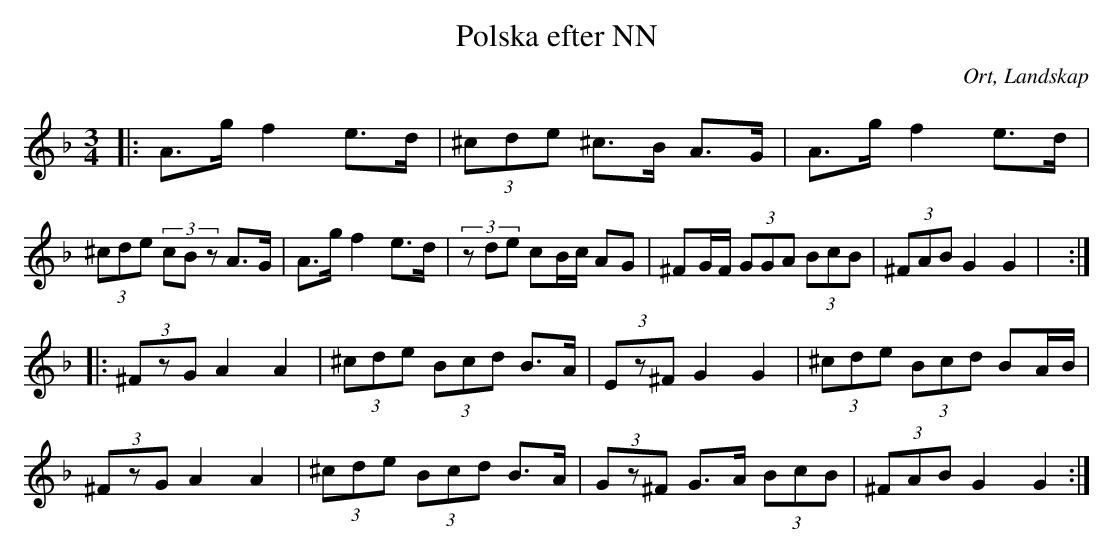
X:1
T:Polska efter NN
O:Ort, Landskap
M:3/4
L:1/8
K:Dm
|: A>g f2 e>d|(3^cde ^c>B A>G|A>g f2 e>d|(3^cde (3cBz A>G|A>g f2 e>d|(3zde cB/c/ AG|^FG/F/ (3GGA (3BcB|(3^FAB G2 G2|  :|
|:(3^FzG A2 A2|(3^cde (3Bcd B>A|(3Ez^F G2 G2|(3^cde (3Bcd BA/B/|
(3^FzG A2 A2|(3^cde (3Bcd B>A| (3Gz^F G>A (3BcB|(3^FAB G2 G2:|
